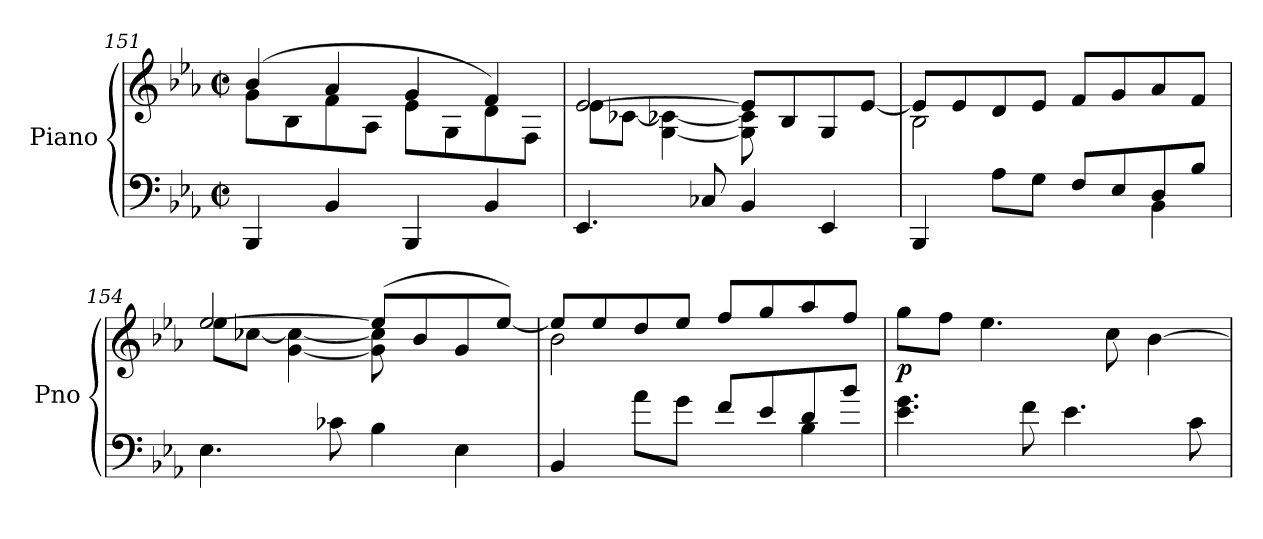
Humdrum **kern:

**kern	**kern	**dynam
*part1	*part1	*part1
*staff2	*staff1	*staff1/2
*I"Piano	*	*
*I'Pno	*	*
*clefF4	*clefG2	*
*k[b-e-a-]	*k[b-e-a-]	*
*M4/4	*M4/4	*
*met(c|)	*met(c|)	*
=151	=151	=151
*	*^	*
4BBB-/	(4b-/	8g\L	.
.	.	8B-\	.
4BB-/	4a-/	8f\	.
.	.	8A-\J	.
4BBB-/	4g/	8e-\L	.
.	.	8G\	.
4BB-/	4f/)	8d\	.
.	.	8F\J	.
=152	=152	=152	=152
4.EE-/	[2e-/	8e-\L	.
.	.	[8c-X\J	.
.	.	[4G\ 4c-X\_	.
8C-X/	.	.	.
4BB-/	8e-/L]	8G\] 8c-\]	.
.	8B-/	4.ryy	.
4EE-/	8G/	.	.
.	[8e-/J	.	.
=153	=153	=153	=153
*^	*	*	*
4BBB-/	2.ryy	8e-/L]	2B-\	.
.	.	8e-/	.	.
8A-\L	.	8d/	.	.
8G\J	.	8e-/J	.	.
8F/L	.	8f/L	2ryy	.
8E-/	.	8g/	.	.
8D/	4BB-\	8a-/	.	.
8B-/J	.	8f/J	.	.
*v	*v	*	*	*
!!LO:LB:g=z	!!
=154	=154	=154	=154
4.E-\	[2ee-/	8ee-\L	.
.	.	[8cc-X\J	.
.	.	[4g\ 4cc-\_	.
8c-X\	.	.	.
4B-\	(8ee-/L]	8g\] 8cc-\]	.
.	8b-/	4.ryy	.
4E-\	8g/	.	.
.	[8ee-/J)	.	.
=155	=155	=155	=155
*^	*	*	*
4BB-/	2.ryy	8ee-/L]	2b-\	.
.	.	8ee-/	.	.
8a-\L	.	8dd/	.	.
8g\J	.	8ee-/J	.	.
8f/L	.	8ff/L	2ryy	.
8e-/	.	8gg/	.	.
8d/	4B-\	8aa-/	.	.
8b-/J	.	8ff/J	.	.
*v	*v	*	*	*
*	*v	*v	*
=156	=156	=156
!	!	!LO:DY:b
4.e-\ 4.g\	8gg\L	p
.	8ff\J	.
.	4.ee-\	.
8f\	.	.
4.e-\	.	.
.	8cc\	.
.	[4b-\	.
8c\	.	.
=	=	=
*-	*-	*-
